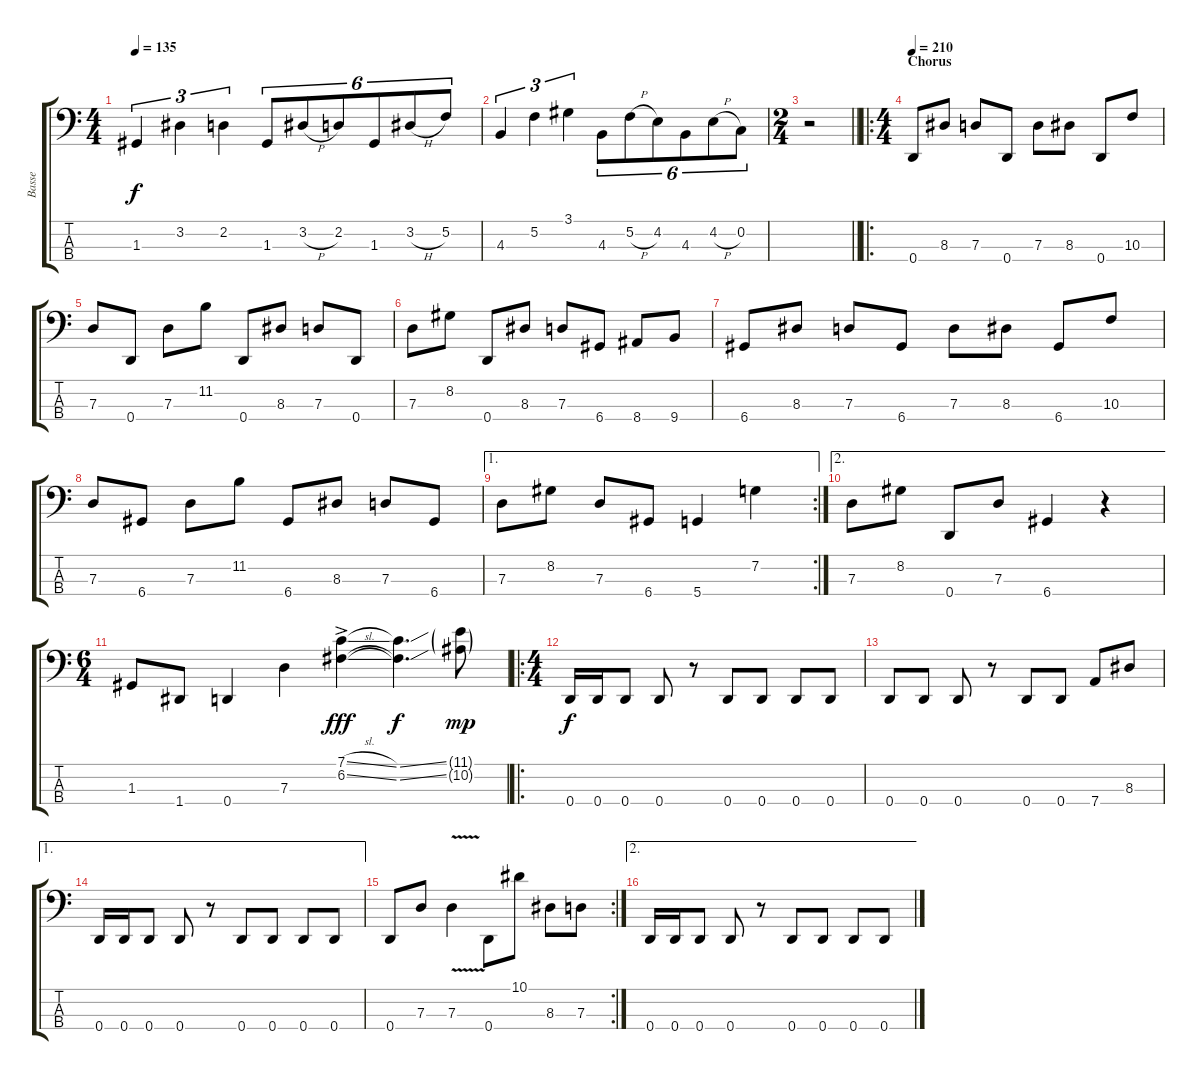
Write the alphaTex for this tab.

\track ("Basse" "Basse") {instrument electricbasspick}
\staff {score tabs}
\tuning (F2 C2 G1 D1) {hide}
\ts (4 4)
\tempo 135
\clef f4
\ks c
1.3.4{tu (3 2) dy f} 3.2.4{tu (3 2)} 2.2.4{tu (3 2)} 1.3.8{tu (6 4)} 3.2{h}.8{tu (6 4)} 2.2.8{tu (6 4)} 1.3.8{tu (6 4)} 3.2{h}.8{tu (6 4)} 5.2.8{tu (6 4)} |
4.3.4{tu (3 2)} 5.2.4{tu (3 2)} 3.1.4{tu (3 2)} 4.3.8{tu (6 4)} 5.2{h}.8{tu (6 4)} 4.2.8{tu (6 4)} 4.3.8{tu (6 4)} 4.2{h}.8{tu (6 4)} 0.2.8{tu (6 4)} |
\ts (2 4)
\barLineRight lightlight
r.2 |
\ro
\ts (4 4)
\section ("" "Chorus")
\tempo 210
0.4.8 8.3.8 7.3.8 0.4.8 7.3.8 8.3.8 0.4.8 10.3.8 |
7.3.8 0.4.8 7.3.8 11.2.8 0.4.8 8.3.8 7.3.8 0.4.8 |
7.3.8 8.2.8 0.4.8 8.3.8 7.3.8 6.4.8 8.4.8 9.4.8 |
6.4.8 8.3.8 7.3.8 6.4.8 7.3.8 8.3.8 6.4.8 10.3.8 |
7.3.8 6.4.8 7.3.8 11.2.8 6.4.8 8.3.8 7.3.8 6.4.8 |
\ae 1
\rc 2
7.3.8 8.2.8 7.3.8 6.4.8 5.4.4 7.2.4 |
\ae 2
7.3.8 8.2.8 0.4.8 7.3.8 6.4.4 r.4 |
\ts (6 4)
1.3.8 1.4.8 0.4.4 7.3.4 (7.1{sl ac} 6.2{sl ac}).4{dy fff} (7.1{ss t} 6.2{ss t}).4{d dy f} (11.1{g} 10.2{g}).8{dy mp} |
\ro
\ts (4 4)
0.4.16{dy f} 0.4.16 0.4.8 0.4.8 r.8 0.4.8 0.4.8 0.4.8 0.4.8 |
0.4.8 0.4.8 0.4.8 r.8 0.4.8 0.4.8 7.4.8 8.3.8 |
\ae 1
0.4.16 0.4.16 0.4.8 0.4.8 r.8 0.4.8 0.4.8 0.4.8 0.4.8 |
\rc 2
0.4.8 7.3.8 7.3{v}.4 0.4.8 10.1.8 8.3.8 7.3.8 |
\ae 2
0.4.16 0.4.16 0.4.8 0.4.8 r.8 0.4.8 0.4.8 0.4.8 0.4.8
